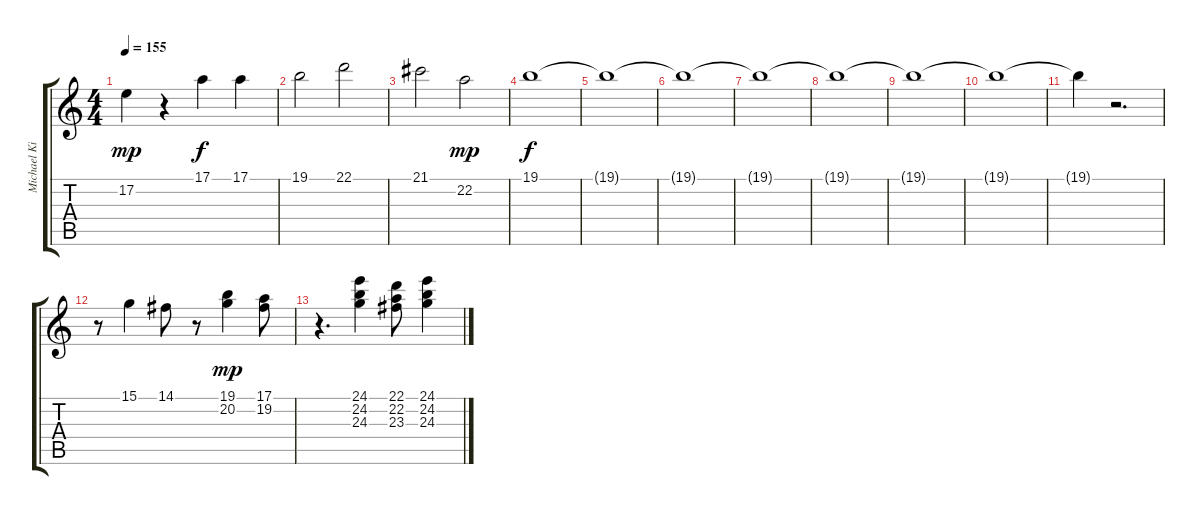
\track ("Michael Kiske" "Michael Ki") {instrument lead6voice}
\staff {score tabs}
\tuning (E4 B3 G3 D3 A2 E2) {hide}
\ts (4 4)
\tempo 155
\clef g2
\ks c
17.2.4{dy mp} r.4 17.1.4{dy f} 17.1.4 |
19.1.2 22.1.2 |
21.1.2 22.2.2{dy mp} |
19.1.1{dy f} |
19.1{t}.1 |
19.1{t}.1 |
19.1{t}.1 |
19.1{t}.1 |
19.1{t}.1 |
19.1{t}.1 |
19.1{t}.4 r.2{d} |
r.8 15.1.4 14.1.8 r.8 (19.1 20.2).4{dy mp} (17.1 19.2).8 |
r.4{d} (24.1 24.2 24.3).4 (22.1 22.2 23.3).8 (24.1 24.2 24.3).4
